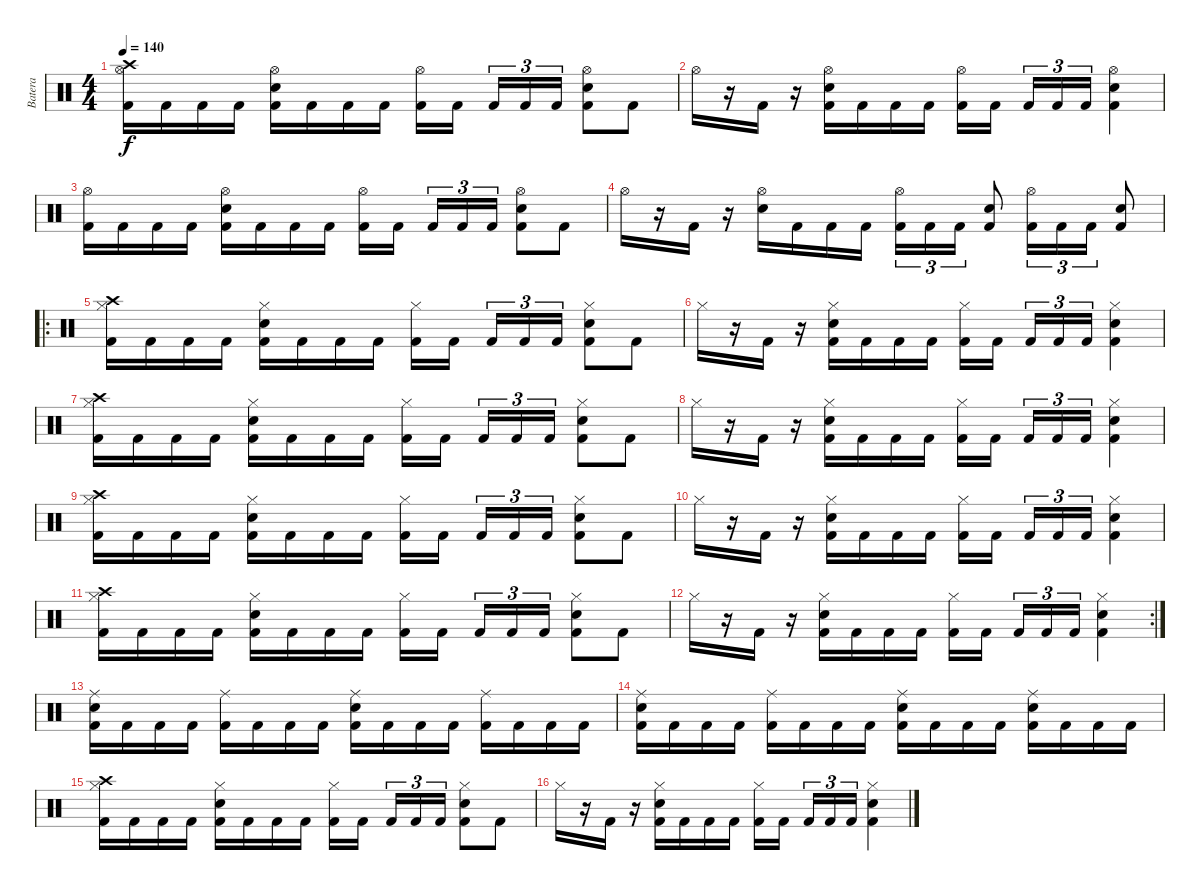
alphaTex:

\track ("Batera" "Batera") {instrument percussion}
\staff {score}
\articulation defaults
\ts (4 4)
\tempo 140
\clef neutral
\ks c
("Hi-Hat (open)" "Crash high (hit)" "Kick (hit) 2").16{dy f} "Kick (hit) 2".16 "Kick (hit) 2".16 "Kick (hit) 2".16 ("Hi-Hat (open)" "Electric Snare (hit)" "Kick (hit) 2").16 "Kick (hit) 2".16 "Kick (hit) 2".16 "Kick (hit) 2".16 ("Hi-Hat (open)" "Kick (hit) 2").16 "Kick (hit) 2".16 "Kick (hit) 2".16{tu (3 2)} "Kick (hit) 2".16{tu (3 2)} "Kick (hit) 2".16{tu (3 2)} ("Hi-Hat (open)" "Electric Snare (hit)" "Kick (hit) 2").8 "Kick (hit) 2".8 |
"Hi-Hat (open)".16 r.16 "Kick (hit) 2".16 r.16 ("Hi-Hat (open)" "Electric Snare (hit)" "Kick (hit) 2").16 "Kick (hit) 2".16 "Kick (hit) 2".16 "Kick (hit) 2".16 ("Hi-Hat (open)" "Kick (hit) 2").16 "Kick (hit) 2".16 "Kick (hit) 2".16{tu (3 2)} "Kick (hit) 2".16{tu (3 2)} "Kick (hit) 2".16{tu (3 2)} ("Hi-Hat (open)" "Electric Snare (hit)" "Kick (hit) 2").4 |
("Hi-Hat (open)" "Kick (hit) 2").16 "Kick (hit) 2".16 "Kick (hit) 2".16 "Kick (hit) 2".16 ("Hi-Hat (open)" "Electric Snare (hit)" "Kick (hit) 2").16 "Kick (hit) 2".16 "Kick (hit) 2".16 "Kick (hit) 2".16 ("Hi-Hat (open)" "Kick (hit) 2").16 "Kick (hit) 2".16 "Kick (hit) 2".16{tu (3 2)} "Kick (hit) 2".16{tu (3 2)} "Kick (hit) 2".16{tu (3 2)} ("Hi-Hat (open)" "Electric Snare (hit)" "Kick (hit) 2").8 "Kick (hit) 2".8 |
"Hi-Hat (open)".16 r.16 "Kick (hit) 2".16 r.16 ("Hi-Hat (open)" "Electric Snare (hit)").16 "Kick (hit) 2".16 "Kick (hit) 2".16 "Kick (hit) 2".16 ("Hi-Hat (open)" "Kick (hit) 2").16{tu (3 2)} "Kick (hit) 2".16{tu (3 2)} "Kick (hit) 2".16{tu (3 2)} ("Electric Snare (hit)" "Kick (hit) 2").8 ("Hi-Hat (open)" "Kick (hit) 2").16{tu (3 2)} "Kick (hit) 2".16{tu (3 2)} "Kick (hit) 2".16{tu (3 2)} ("Electric Snare (hit)" "Kick (hit) 2").8 |
\ro
("Hi-Hat (closed)" "Crash high (hit)" "Kick (hit) 2").16 "Kick (hit) 2".16 "Kick (hit) 2".16 "Kick (hit) 2".16 ("Hi-Hat (closed)" "Electric Snare (hit)" "Kick (hit) 2").16 "Kick (hit) 2".16 "Kick (hit) 2".16 "Kick (hit) 2".16 ("Hi-Hat (closed)" "Kick (hit) 2").16 "Kick (hit) 2".16 "Kick (hit) 2".16{tu (3 2)} "Kick (hit) 2".16{tu (3 2)} "Kick (hit) 2".16{tu (3 2)} ("Hi-Hat (closed)" "Electric Snare (hit)" "Kick (hit) 2").8 "Kick (hit) 2".8 |
"Hi-Hat (closed)".16 r.16 "Kick (hit) 2".16 r.16 ("Hi-Hat (closed)" "Electric Snare (hit)" "Kick (hit) 2").16 "Kick (hit) 2".16 "Kick (hit) 2".16 "Kick (hit) 2".16 ("Hi-Hat (closed)" "Kick (hit) 2").16 "Kick (hit) 2".16 "Kick (hit) 2".16{tu (3 2)} "Kick (hit) 2".16{tu (3 2)} "Kick (hit) 2".16{tu (3 2)} ("Hi-Hat (closed)" "Electric Snare (hit)" "Kick (hit) 2").4 |
("Hi-Hat (closed)" "Crash high (hit)" "Kick (hit) 2").16 "Kick (hit) 2".16 "Kick (hit) 2".16 "Kick (hit) 2".16 ("Hi-Hat (closed)" "Electric Snare (hit)" "Kick (hit) 2").16 "Kick (hit) 2".16 "Kick (hit) 2".16 "Kick (hit) 2".16 ("Hi-Hat (closed)" "Kick (hit) 2").16 "Kick (hit) 2".16 "Kick (hit) 2".16{tu (3 2)} "Kick (hit) 2".16{tu (3 2)} "Kick (hit) 2".16{tu (3 2)} ("Hi-Hat (closed)" "Electric Snare (hit)" "Kick (hit) 2").8 "Kick (hit) 2".8 |
"Hi-Hat (closed)".16 r.16 "Kick (hit) 2".16 r.16 ("Hi-Hat (closed)" "Electric Snare (hit)" "Kick (hit) 2").16 "Kick (hit) 2".16 "Kick (hit) 2".16 "Kick (hit) 2".16 ("Hi-Hat (closed)" "Kick (hit) 2").16 "Kick (hit) 2".16 "Kick (hit) 2".16{tu (3 2)} "Kick (hit) 2".16{tu (3 2)} "Kick (hit) 2".16{tu (3 2)} ("Hi-Hat (closed)" "Electric Snare (hit)" "Kick (hit) 2").4 |
("Hi-Hat (closed)" "Crash high (hit)" "Kick (hit) 2").16 "Kick (hit) 2".16 "Kick (hit) 2".16 "Kick (hit) 2".16 ("Hi-Hat (closed)" "Electric Snare (hit)" "Kick (hit) 2").16 "Kick (hit) 2".16 "Kick (hit) 2".16 "Kick (hit) 2".16 ("Hi-Hat (closed)" "Kick (hit) 2").16 "Kick (hit) 2".16 "Kick (hit) 2".16{tu (3 2)} "Kick (hit) 2".16{tu (3 2)} "Kick (hit) 2".16{tu (3 2)} ("Hi-Hat (closed)" "Electric Snare (hit)" "Kick (hit) 2").8 "Kick (hit) 2".8 |
"Hi-Hat (closed)".16 r.16 "Kick (hit) 2".16 r.16 ("Hi-Hat (closed)" "Electric Snare (hit)" "Kick (hit) 2").16 "Kick (hit) 2".16 "Kick (hit) 2".16 "Kick (hit) 2".16 ("Hi-Hat (closed)" "Kick (hit) 2").16 "Kick (hit) 2".16 "Kick (hit) 2".16{tu (3 2)} "Kick (hit) 2".16{tu (3 2)} "Kick (hit) 2".16{tu (3 2)} ("Hi-Hat (closed)" "Electric Snare (hit)" "Kick (hit) 2").4 |
("Hi-Hat (closed)" "Crash high (hit)" "Kick (hit) 2").16 "Kick (hit) 2".16 "Kick (hit) 2".16 "Kick (hit) 2".16 ("Hi-Hat (closed)" "Electric Snare (hit)" "Kick (hit) 2").16 "Kick (hit) 2".16 "Kick (hit) 2".16 "Kick (hit) 2".16 ("Hi-Hat (closed)" "Kick (hit) 2").16 "Kick (hit) 2".16 "Kick (hit) 2".16{tu (3 2)} "Kick (hit) 2".16{tu (3 2)} "Kick (hit) 2".16{tu (3 2)} ("Hi-Hat (closed)" "Electric Snare (hit)" "Kick (hit) 2").8 "Kick (hit) 2".8 |
\rc 2 "Hi-Hat (closed)".16
r.16 "Kick (hit) 2".16 r.16 ("Hi-Hat (closed)" "Electric Snare (hit)" "Kick (hit) 2").16 "Kick (hit) 2".16 "Kick (hit) 2".16 "Kick (hit) 2".16 ("Hi-Hat (closed)" "Kick (hit) 2").16 "Kick (hit) 2".16 "Kick (hit) 2".16{tu (3 2)} "Kick (hit) 2".16{tu (3 2)} "Kick (hit) 2".16{tu (3 2)} ("Hi-Hat (closed)" "Electric Snare (hit)" "Kick (hit) 2").4 |
("Ride (middle)" "Electric Snare (hit)" "Kick (hit) 2").16 "Kick (hit) 2".16 "Kick (hit) 2".16 "Kick (hit) 2".16 ("Ride (middle)" "Kick (hit) 2").16 "Kick (hit) 2".16 "Kick (hit) 2".16 "Kick (hit) 2".16 ("Ride (middle)" "Electric Snare (hit)" "Kick (hit) 2").16 "Kick (hit) 2".16 "Kick (hit) 2".16 "Kick (hit) 2".16 ("Ride (middle)" "Kick (hit) 2").16 "Kick (hit) 2".16 "Kick (hit) 2".16 "Kick (hit) 2".16 |
("Ride (middle)" "Electric Snare (hit)" "Kick (hit) 2").16 "Kick (hit) 2".16 "Kick (hit) 2".16 "Kick (hit) 2".16 ("Ride (middle)" "Kick (hit) 2").16 "Kick (hit) 2".16 "Kick (hit) 2".16 "Kick (hit) 2".16 ("Ride (middle)" "Electric Snare (hit)" "Kick (hit) 2").16 "Kick (hit) 2".16 "Kick (hit) 2".16 "Kick (hit) 2".16 ("Ride (middle)" "Electric Snare (hit)" "Kick (hit) 2").16 "Kick (hit) 2".16 "Kick (hit) 2".16 "Kick (hit) 2".16 |
("Hi-Hat (closed)" "Crash high (hit)" "Kick (hit) 2").16 "Kick (hit) 2".16 "Kick (hit) 2".16 "Kick (hit) 2".16 ("Hi-Hat (closed)" "Electric Snare (hit)" "Kick (hit) 2").16 "Kick (hit) 2".16 "Kick (hit) 2".16 "Kick (hit) 2".16 ("Hi-Hat (closed)" "Kick (hit) 2").16 "Kick (hit) 2".16 "Kick (hit) 2".16{tu (3 2)} "Kick (hit) 2".16{tu (3 2)} "Kick (hit) 2".16{tu (3 2)} ("Hi-Hat (closed)" "Electric Snare (hit)" "Kick (hit) 2").8 "Kick (hit) 2".8 |
"Hi-Hat (closed)".16 r.16 "Kick (hit) 2".16 r.16 ("Hi-Hat (closed)" "Electric Snare (hit)" "Kick (hit) 2").16 "Kick (hit) 2".16 "Kick (hit) 2".16 "Kick (hit) 2".16 ("Hi-Hat (closed)" "Kick (hit) 2").16 "Kick (hit) 2".16 "Kick (hit) 2".16{tu (3 2)} "Kick (hit) 2".16{tu (3 2)} "Kick (hit) 2".16{tu (3 2)} ("Hi-Hat (closed)" "Electric Snare (hit)" "Kick (hit) 2").4
